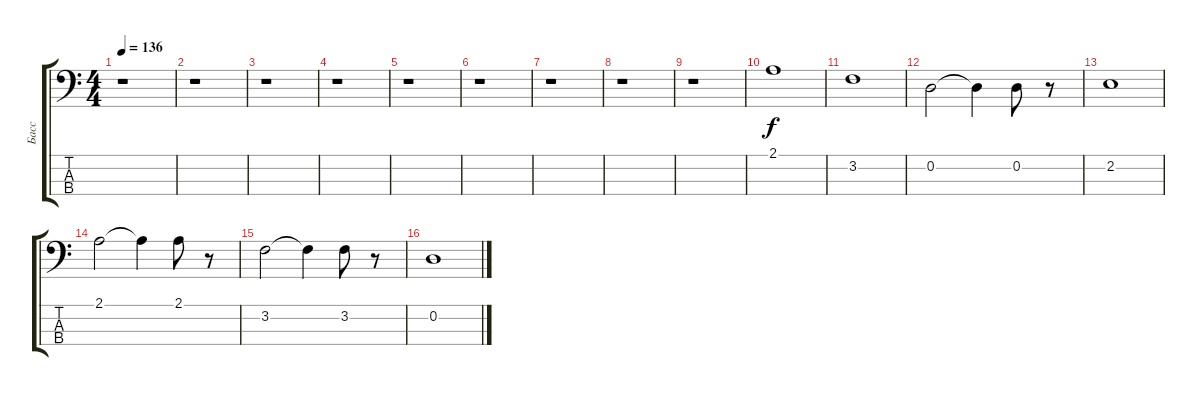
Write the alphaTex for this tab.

\track ("Басс" "Басс") {instrument electricbassfinger}
\staff {score tabs}
\tuning (G2 D2 A1 E1) {hide}
\ts (4 4)
\tempo 136
\clef f4
\ks c
r.1{dy f} |
r.1 |
r.1 |
r.1 |
r.1 |
r.1 |
r.1 |
r.1 |
r.1 |
2.1.1 |
3.2.1 |
0.2.2 0.2{t}.4 0.2.8 r.8 |
2.2.1 |
2.1.2 2.1{t}.4 2.1.8 r.8 |
3.2.2 3.2{t}.4 3.2.8 r.8 |
0.2.1
